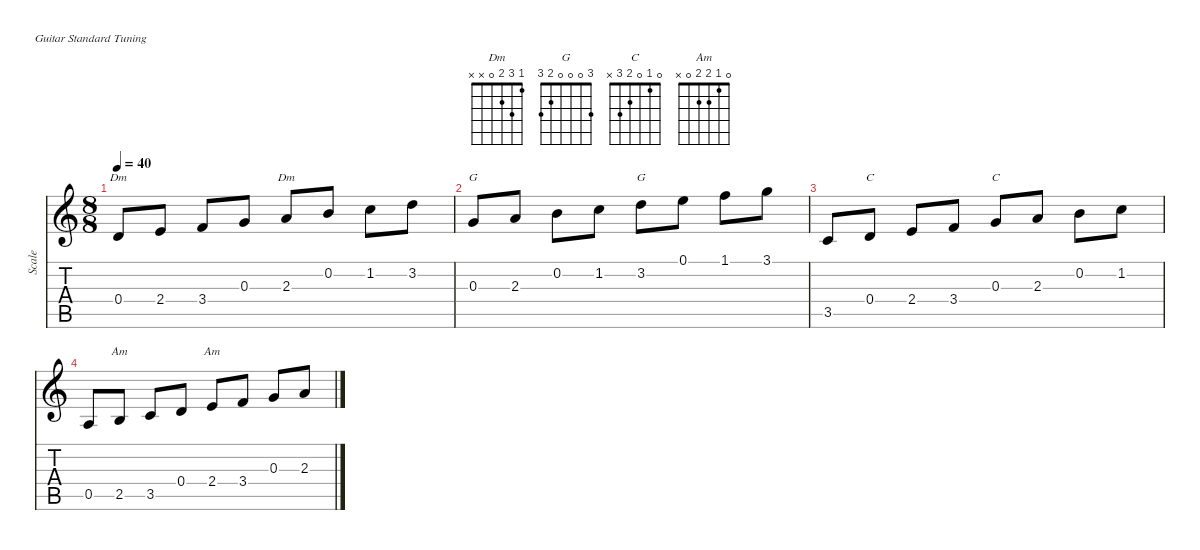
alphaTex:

\defaultSystemsLayout 4
\hideDynamics
\bracketExtendMode nobrackets
\track ("Scale" "Scale") {defaultSystemsLayout 4 instrument acousticguitarsteel}
\staff {score tabs}
\tuning (E4 B3 G3 D3 A2 E2)
\chord ("Dm" 1 3 2 0 x x) {showfingering false}
\chord ("G" 3 0 0 0 2 3) {showfingering false}
\chord ("C" 0 1 0 2 3 x) {showfingering false}
\chord ("Am" 0 1 2 2 0 x) {showfingering false}
\ts (8 8)
\beaming (8 2 2 2 2)
\tempo 40
\clef g2
\ks c
0.4.8{ch "Dm" dy mf instrument acousticguitarsteel beam Up} 2.4.8{beam Up} 3.4.8{beam Up} 0.3.8{beam Up} 2.3.8{ch "Dm" beam Up} 0.2.8{beam Up} 1.2.8{beam Down} 3.2.8{beam Down} |
0.3.8{ch "G" beam Up} 2.3.8{beam Up} 0.2.8{beam Down} 1.2.8{beam Down} 3.2.8{ch "G" beam Down} 0.1.8{beam Down} 1.1.8{beam Down} 3.1.8{beam Down} |
3.5.8{beam Up} 0.4.8{ch "C" beam Up} 2.4.8{beam Up} 3.4.8{beam Up} 0.3.8{ch "C" beam Up} 2.3.8{beam Up} 0.2.8{beam Down} 1.2.8{beam Down} |
0.5.8{beam Up} 2.5.8{ch "Am" beam Up} 3.5.8{beam Up} 0.4.8{beam Up} 2.4.8{ch "Am" beam Up} 3.4.8{beam Up} 0.3.8{beam Up} 2.3.8{beam Up}
